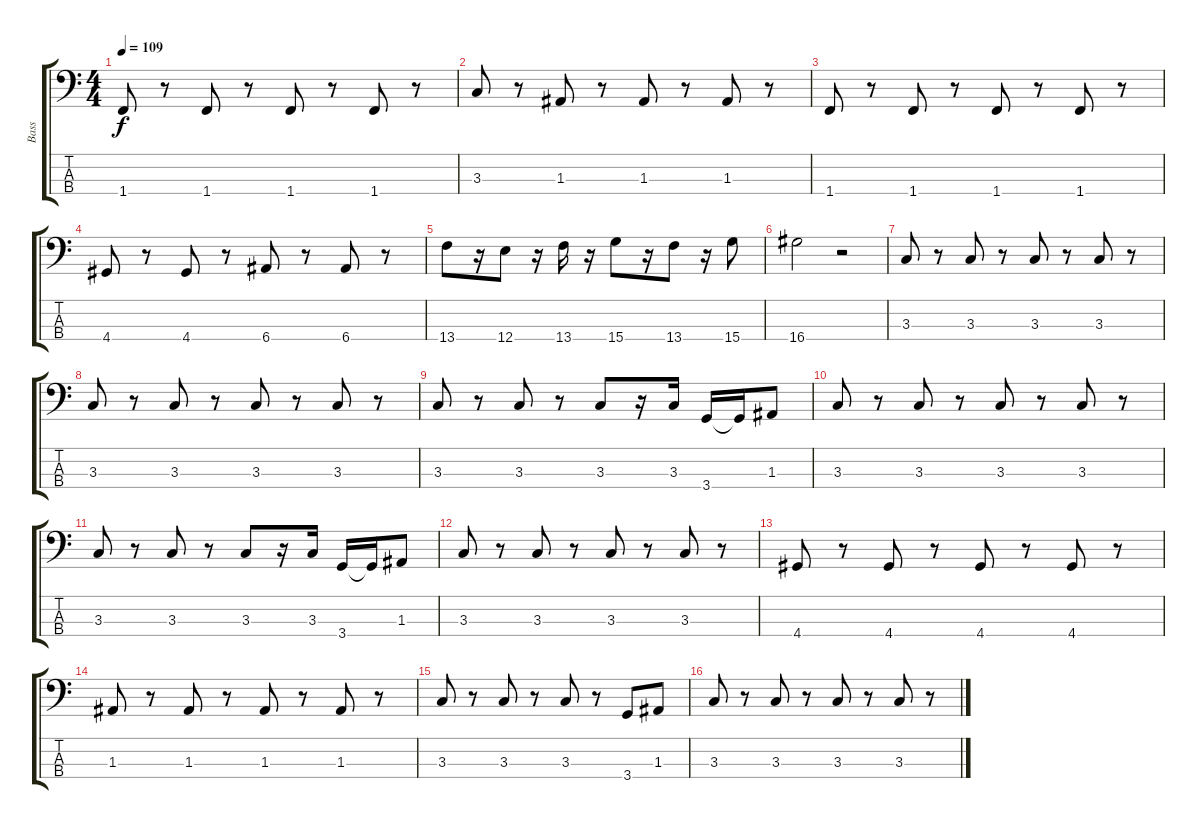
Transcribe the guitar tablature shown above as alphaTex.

\track ("Bass" "Bass") {instrument electricbasspick}
\staff {score tabs}
\tuning (G2 D2 A1 E1) {hide}
\ts (4 4)
\tempo 109
\clef f4
\ks c
1.4.8{dy f} r.8 1.4.8 r.8 1.4.8 r.8 1.4.8 r.8 |
3.3.8 r.8 1.3.8 r.8 1.3.8 r.8 1.3.8 r.8 |
1.4.8 r.8 1.4.8 r.8 1.4.8 r.8 1.4.8 r.8 |
4.4.8 r.8 4.4.8 r.8 6.4.8 r.8 6.4.8 r.8 |
13.4.8 r.16 12.4.8 r.16 13.4.16 r.16 15.4.8 r.16 13.4.8 r.16 15.4.8 |
16.4.2 r.2 |
3.3.8 r.8 3.3.8 r.8 3.3.8 r.8 3.3.8 r.8 |
3.3.8 r.8 3.3.8 r.8 3.3.8 r.8 3.3.8 r.8 |
3.3.8 r.8 3.3.8 r.8 3.3.8 r.16 3.3.16 3.4.16 3.4{t}.16 1.3.8 |
3.3.8 r.8 3.3.8 r.8 3.3.8 r.8 3.3.8 r.8 |
3.3.8 r.8 3.3.8 r.8 3.3.8 r.16 3.3.16 3.4.16 3.4{t}.16 1.3.8 |
3.3.8 r.8 3.3.8 r.8 3.3.8 r.8 3.3.8 r.8 |
4.4.8 r.8 4.4.8 r.8 4.4.8 r.8 4.4.8 r.8 |
1.3.8 r.8 1.3.8 r.8 1.3.8 r.8 1.3.8 r.8 |
3.3.8 r.8 3.3.8 r.8 3.3.8 r.8 3.4.8 1.3.8 |
3.3.8 r.8 3.3.8 r.8 3.3.8 r.8 3.3.8 r.8
